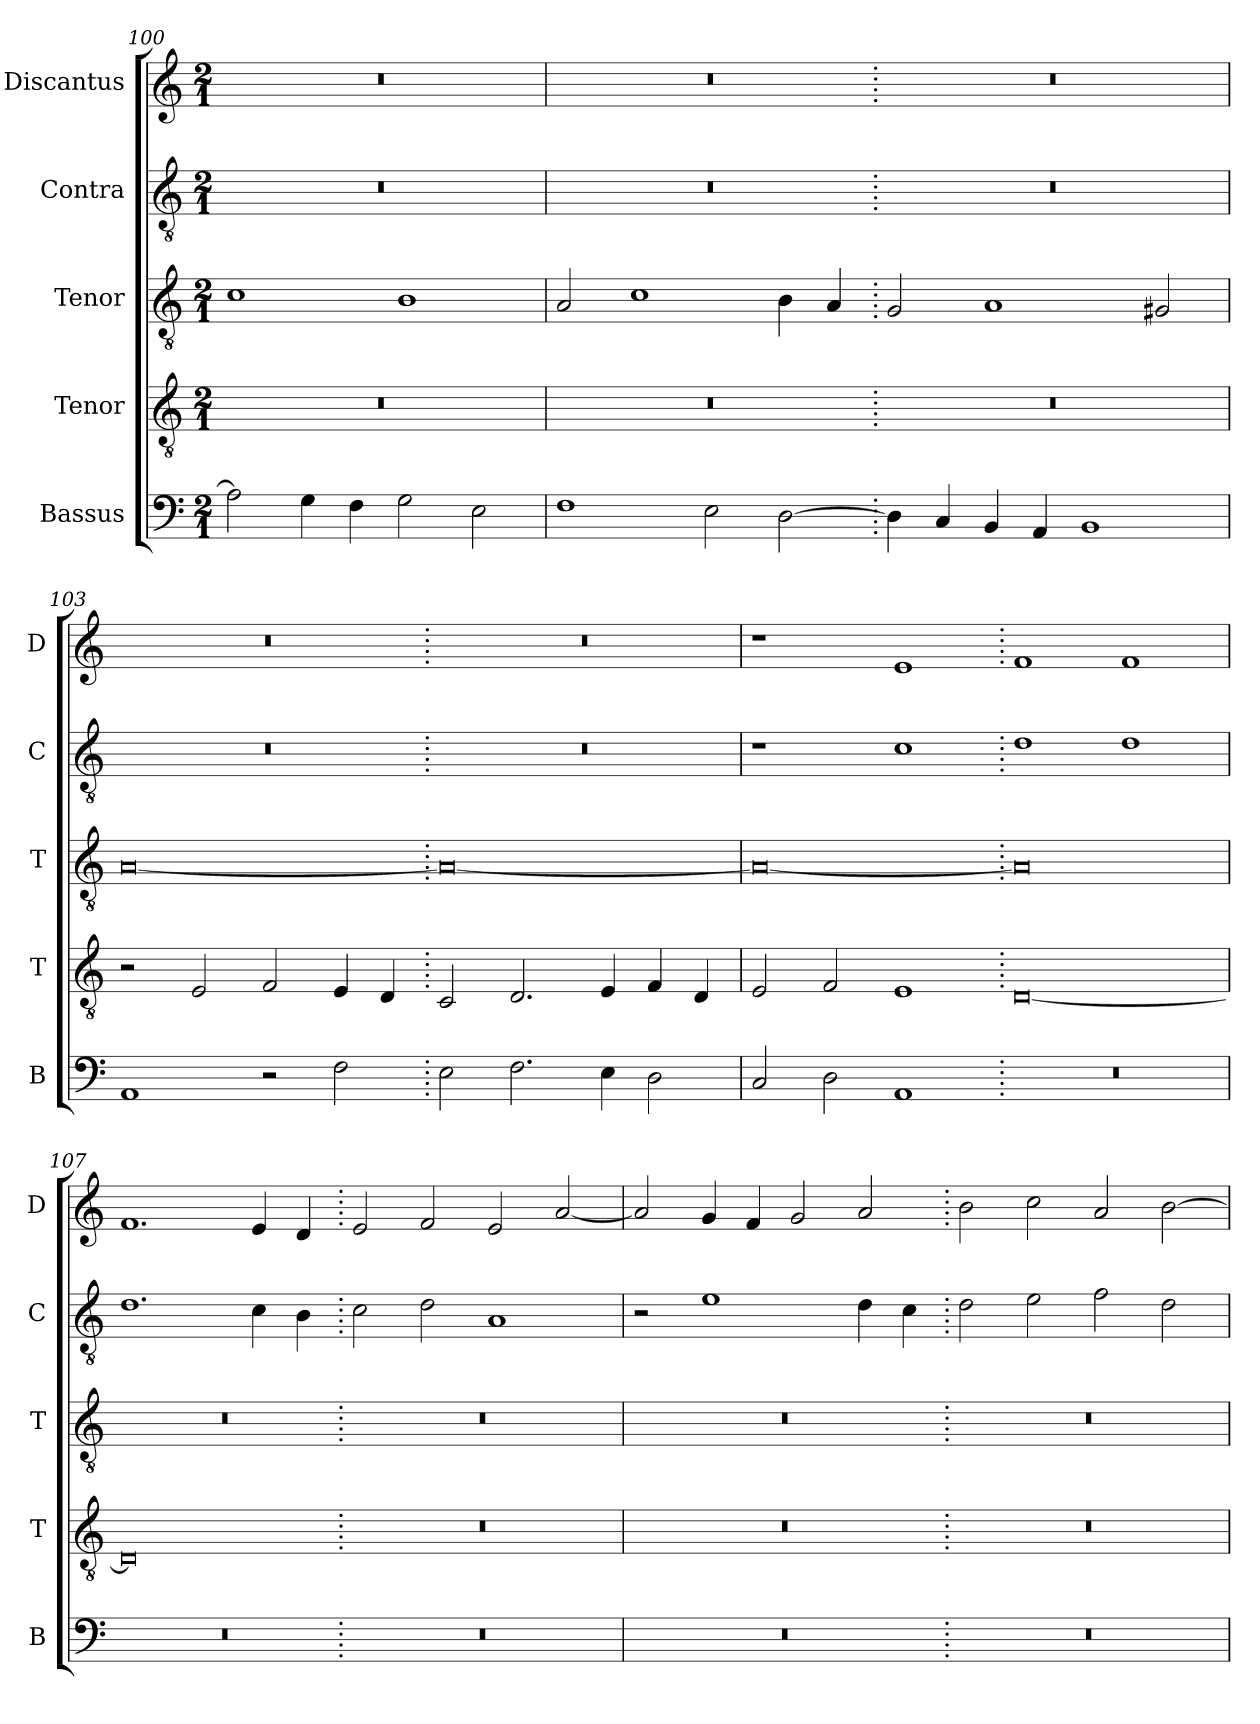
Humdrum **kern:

**kern	**kern	**kern	**kern	**kern
*part5	*part4	*part3	*part2	*part1
*staff5	*staff4	*staff3	*staff2	*staff1
*I"Bassus	*I"Tenor	*I"Tenor	*I"Contra	*I"Discantus
*I'B	*I'T	*I'T	*I'C	*I'D
*clefF4	*clefGv2	*clefGv2	*clefGv2	*clefG2
*k[]	*k[]	*k[]	*k[]	*k[]
*M2/1	*M2/1	*M2/1	*M2/1	*M2/1
=100	=100	=100	=100	=100
2A\]	0r	1c	0r	0r
4G\	.	.	.	.
4F\	.	.	.	.
2G\	.	1B	.	.
2E\	.	.	.	.
=101	=101	=101	=101	=101
1F	0r	2A/	0r	0r
.	.	1c	.	.
2E\	.	.	.	.
[2D\	.	4B\	.	.
.	.	4A/	.	.
=102.	=102.	=102.	=102.	=102.
4D\]	0r	2G/	0r	0r
4C/	.	.	.	.
4BB/	.	1A	.	.
4AA/	.	.	.	.
1BB	.	.	.	.
.	.	2G#X/	.	.
=103	=103	=103	=103	=103
1AA	2r	[0A	0r	0r
.	2E/	.	.	.
2r	2F/	.	.	.
2F\	4E/	.	.	.
.	4D/	.	.	.
=104.	=104.	=104.	=104.	=104.
2E\	2C/	0A_	0r	0r
2.F\	2.D/	.	.	.
4E\	4E/	.	.	.
2D\	4F/	.	.	.
.	4D/	.	.	.
=105	=105	=105	=105	=105
2C/	2E/	0A_	1r	1r
2D\	2F/	.	.	.
1AA	1E	.	1c	1e
=106.	=106.	=106.	=106.	=106.
0r	[0D	0A]	1d	1f
.	.	.	1d	1f
=107	=107	=107	=107	=107
0r	0D]	0r	1.d	1.f
.	.	.	4c\	4e/
.	.	.	4B\	4d/
=108.	=108.	=108.	=108.	=108.
0r	0r	0r	2c\	2e/
.	.	.	2d\	2f/
.	.	.	1A	2e/
.	.	.	.	[2a/
=109	=109	=109	=109	=109
0r	0r	0r	2r	2a/]
.	.	.	1e	4g/
.	.	.	.	4f/
.	.	.	.	2g/
.	.	.	4d\	2a/
.	.	.	4c\	.
=110.	=110.	=110.	=110.	=110.
0r	0r	0r	2d\	2b\
.	.	.	2e\	2cc\
.	.	.	2f\	2a/
.	.	.	2d\	[2b\
=	=	=	=	=
*-	*-	*-	*-	*-
